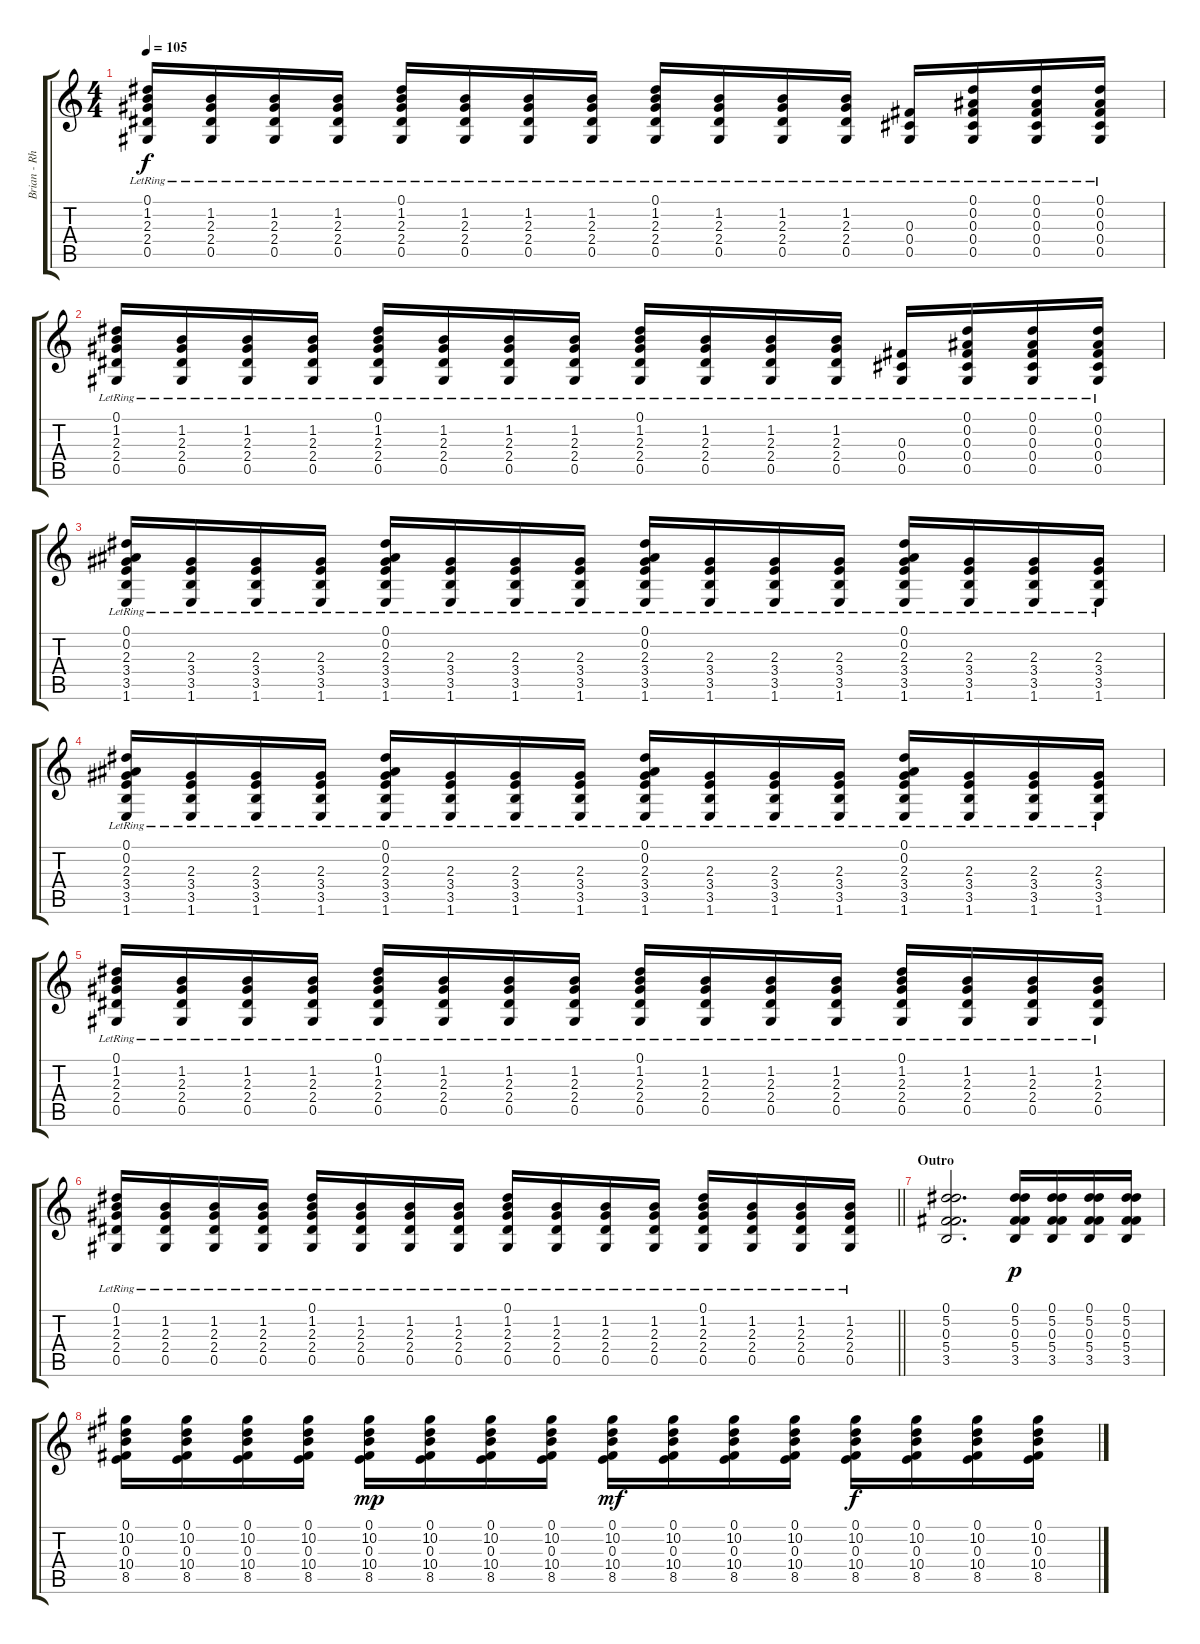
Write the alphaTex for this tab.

\track ("Brian - Rhythm Guitar" "Brian - Rh") {instrument acousticguitarsteel}
\staff {score tabs}
\tuning (Eb4 Bb3 Gb3 Db3 Ab2 Eb2) {hide}
\ts (4 4)
\tempo 105
\clef g2
\ks c
(0.1{lr} 1.2{lr} 2.3{lr} 2.4{lr} 0.5{lr}).16{dy f} (1.2{lr} 2.3{lr} 2.4{lr} 0.5{lr}).16 (1.2{lr} 2.3{lr} 2.4{lr} 0.5{lr}).16 (1.2{lr} 2.3{lr} 2.4{lr} 0.5{lr}).16 (0.1{lr} 1.2{lr} 2.3{lr} 2.4{lr} 0.5{lr}).16 (1.2{lr} 2.3{lr} 2.4{lr} 0.5{lr}).16 (1.2{lr} 2.3{lr} 2.4{lr} 0.5{lr}).16 (1.2{lr} 2.3{lr} 2.4{lr} 0.5{lr}).16 (0.1{lr} 1.2{lr} 2.3{lr} 2.4{lr} 0.5{lr}).16 (1.2{lr} 2.3{lr} 2.4{lr} 0.5{lr}).16 (1.2{lr} 2.3{lr} 2.4{lr} 0.5{lr}).16 (1.2{lr} 2.3{lr} 2.4{lr} 0.5{lr}).16 (0.3{lr} 0.4{lr} 0.5{lr}).16 (0.1{lr} 0.2{lr} 0.3{lr} 0.4{lr} 0.5{lr}).16 (0.1{lr} 0.2{lr} 0.3{lr} 0.4{lr} 0.5{lr}).16 (0.1{lr} 0.2{lr} 0.3{lr} 0.4{lr} 0.5{lr}).16 |
(0.1{lr} 1.2{lr} 2.3{lr} 2.4{lr} 0.5{lr}).16 (1.2{lr} 2.3{lr} 2.4{lr} 0.5{lr}).16 (1.2{lr} 2.3{lr} 2.4{lr} 0.5{lr}).16 (1.2{lr} 2.3{lr} 2.4{lr} 0.5{lr}).16 (0.1{lr} 1.2{lr} 2.3{lr} 2.4{lr} 0.5{lr}).16 (1.2{lr} 2.3{lr} 2.4{lr} 0.5{lr}).16 (1.2{lr} 2.3{lr} 2.4{lr} 0.5{lr}).16 (1.2{lr} 2.3{lr} 2.4{lr} 0.5{lr}).16 (0.1{lr} 1.2{lr} 2.3{lr} 2.4{lr} 0.5{lr}).16 (1.2{lr} 2.3{lr} 2.4{lr} 0.5{lr}).16 (1.2{lr} 2.3{lr} 2.4{lr} 0.5{lr}).16 (1.2{lr} 2.3{lr} 2.4{lr} 0.5{lr}).16 (0.3{lr} 0.4{lr} 0.5{lr}).16 (0.1{lr} 0.2{lr} 0.3{lr} 0.4{lr} 0.5{lr}).16 (0.1{lr} 0.2{lr} 0.3{lr} 0.4{lr} 0.5{lr}).16 (0.1{lr} 0.2{lr} 0.3{lr} 0.4{lr} 0.5{lr}).16 |
(0.1{lr} 0.2{lr} 2.3{lr} 3.4{lr} 3.5{lr} 1.6{lr}).16 (2.3{lr} 3.4{lr} 3.5{lr} 1.6{lr}).16 (2.3{lr} 3.4{lr} 3.5{lr} 1.6{lr}).16 (2.3{lr} 3.4{lr} 3.5{lr} 1.6{lr}).16 (0.1{lr} 0.2{lr} 2.3{lr} 3.4{lr} 3.5{lr} 1.6{lr}).16 (2.3{lr} 3.4{lr} 3.5{lr} 1.6{lr}).16 (2.3{lr} 3.4{lr} 3.5{lr} 1.6{lr}).16 (2.3{lr} 3.4{lr} 3.5{lr} 1.6{lr}).16 (0.1{lr} 0.2{lr} 2.3{lr} 3.4{lr} 3.5{lr} 1.6{lr}).16 (2.3{lr} 3.4{lr} 3.5{lr} 1.6{lr}).16 (2.3{lr} 3.4{lr} 3.5{lr} 1.6{lr}).16 (2.3{lr} 3.4{lr} 3.5{lr} 1.6{lr}).16 (0.1{lr} 0.2{lr} 2.3{lr} 3.4{lr} 3.5{lr} 1.6{lr}).16 (2.3{lr} 3.4{lr} 3.5{lr} 1.6{lr}).16 (2.3{lr} 3.4{lr} 3.5{lr} 1.6{lr}).16 (2.3{lr} 3.4{lr} 3.5{lr} 1.6{lr}).16 |
(0.1{lr} 0.2{lr} 2.3{lr} 3.4{lr} 3.5{lr} 1.6{lr}).16 (2.3{lr} 3.4{lr} 3.5{lr} 1.6{lr}).16 (2.3{lr} 3.4{lr} 3.5{lr} 1.6{lr}).16 (2.3{lr} 3.4{lr} 3.5{lr} 1.6{lr}).16 (0.1{lr} 0.2{lr} 2.3{lr} 3.4{lr} 3.5{lr} 1.6{lr}).16 (2.3{lr} 3.4{lr} 3.5{lr} 1.6{lr}).16 (2.3{lr} 3.4{lr} 3.5{lr} 1.6{lr}).16 (2.3{lr} 3.4{lr} 3.5{lr} 1.6{lr}).16 (0.1{lr} 0.2{lr} 2.3{lr} 3.4{lr} 3.5{lr} 1.6{lr}).16 (2.3{lr} 3.4{lr} 3.5{lr} 1.6{lr}).16 (2.3{lr} 3.4{lr} 3.5{lr} 1.6{lr}).16 (2.3{lr} 3.4{lr} 3.5{lr} 1.6{lr}).16 (0.1{lr} 0.2{lr} 2.3{lr} 3.4{lr} 3.5{lr} 1.6{lr}).16 (2.3{lr} 3.4{lr} 3.5{lr} 1.6{lr}).16 (2.3{lr} 3.4{lr} 3.5{lr} 1.6{lr}).16 (2.3{lr} 3.4{lr} 3.5{lr} 1.6{lr}).16 |
(0.1{lr} 1.2{lr} 2.3{lr} 2.4{lr} 0.5{lr}).16 (1.2{lr} 2.3{lr} 2.4{lr} 0.5{lr}).16 (1.2{lr} 2.3{lr} 2.4{lr} 0.5{lr}).16 (1.2{lr} 2.3{lr} 2.4{lr} 0.5{lr}).16 (0.1{lr} 1.2{lr} 2.3{lr} 2.4{lr} 0.5{lr}).16 (1.2{lr} 2.3{lr} 2.4{lr} 0.5{lr}).16 (1.2{lr} 2.3{lr} 2.4{lr} 0.5{lr}).16 (1.2{lr} 2.3{lr} 2.4{lr} 0.5{lr}).16 (0.1{lr} 1.2{lr} 2.3{lr} 2.4{lr} 0.5{lr}).16 (1.2{lr} 2.3{lr} 2.4{lr} 0.5{lr}).16 (1.2{lr} 2.3{lr} 2.4{lr} 0.5{lr}).16 (1.2{lr} 2.3{lr} 2.4{lr} 0.5{lr}).16 (0.1{lr} 1.2{lr} 2.3{lr} 2.4{lr} 0.5{lr}).16 (1.2{lr} 2.3{lr} 2.4{lr} 0.5{lr}).16 (1.2{lr} 2.3{lr} 2.4{lr} 0.5{lr}).16 (1.2{lr} 2.3{lr} 2.4{lr} 0.5{lr}).16 |
\barLineRight lightlight
(0.1{lr} 1.2{lr} 2.3{lr} 2.4{lr} 0.5{lr}).16 (1.2{lr} 2.3{lr} 2.4{lr} 0.5{lr}).16 (1.2{lr} 2.3{lr} 2.4{lr} 0.5{lr}).16 (1.2{lr} 2.3{lr} 2.4{lr} 0.5{lr}).16 (0.1{lr} 1.2{lr} 2.3{lr} 2.4{lr} 0.5{lr}).16 (1.2{lr} 2.3{lr} 2.4{lr} 0.5{lr}).16 (1.2{lr} 2.3{lr} 2.4{lr} 0.5{lr}).16 (1.2{lr} 2.3{lr} 2.4{lr} 0.5{lr}).16 (0.1{lr} 1.2{lr} 2.3{lr} 2.4{lr} 0.5{lr}).16 (1.2{lr} 2.3{lr} 2.4{lr} 0.5{lr}).16 (1.2{lr} 2.3{lr} 2.4{lr} 0.5{lr}).16 (1.2{lr} 2.3{lr} 2.4{lr} 0.5{lr}).16 (0.1{lr} 1.2{lr} 2.3{lr} 2.4{lr} 0.5{lr}).16 (1.2{lr} 2.3{lr} 2.4{lr} 0.5{lr}).16 (1.2{lr} 2.3{lr} 2.4{lr} 0.5{lr}).16 (1.2{lr} 2.3{lr} 2.4{lr} 0.5{lr}).16 |
\section ("" "Outro")
(0.1 5.2 0.3 5.4 3.5).2{d} (0.1 5.2 0.3 5.4 3.5).16{dy p} (0.1 5.2 0.3 5.4 3.5).16 (0.1 5.2 0.3 5.4 3.5).16 (0.1 5.2 0.3 5.4 3.5).16 |
(0.1 10.2 0.3 10.4 8.5).16 (0.1 10.2 0.3 10.4 8.5).16 (0.1 10.2 0.3 10.4 8.5).16 (0.1 10.2 0.3 10.4 8.5).16 (0.1 10.2 0.3 10.4 8.5).16{dy mp} (0.1 10.2 0.3 10.4 8.5).16 (0.1 10.2 0.3 10.4 8.5).16 (0.1 10.2 0.3 10.4 8.5).16 (0.1 10.2 0.3 10.4 8.5).16{dy mf} (0.1 10.2 0.3 10.4 8.5).16 (0.1 10.2 0.3 10.4 8.5).16 (0.1 10.2 0.3 10.4 8.5).16 (0.1 10.2 0.3 10.4 8.5).16{dy f} (0.1 10.2 0.3 10.4 8.5).16 (0.1 10.2 0.3 10.4 8.5).16 (0.1 10.2 0.3 10.4 8.5).16
